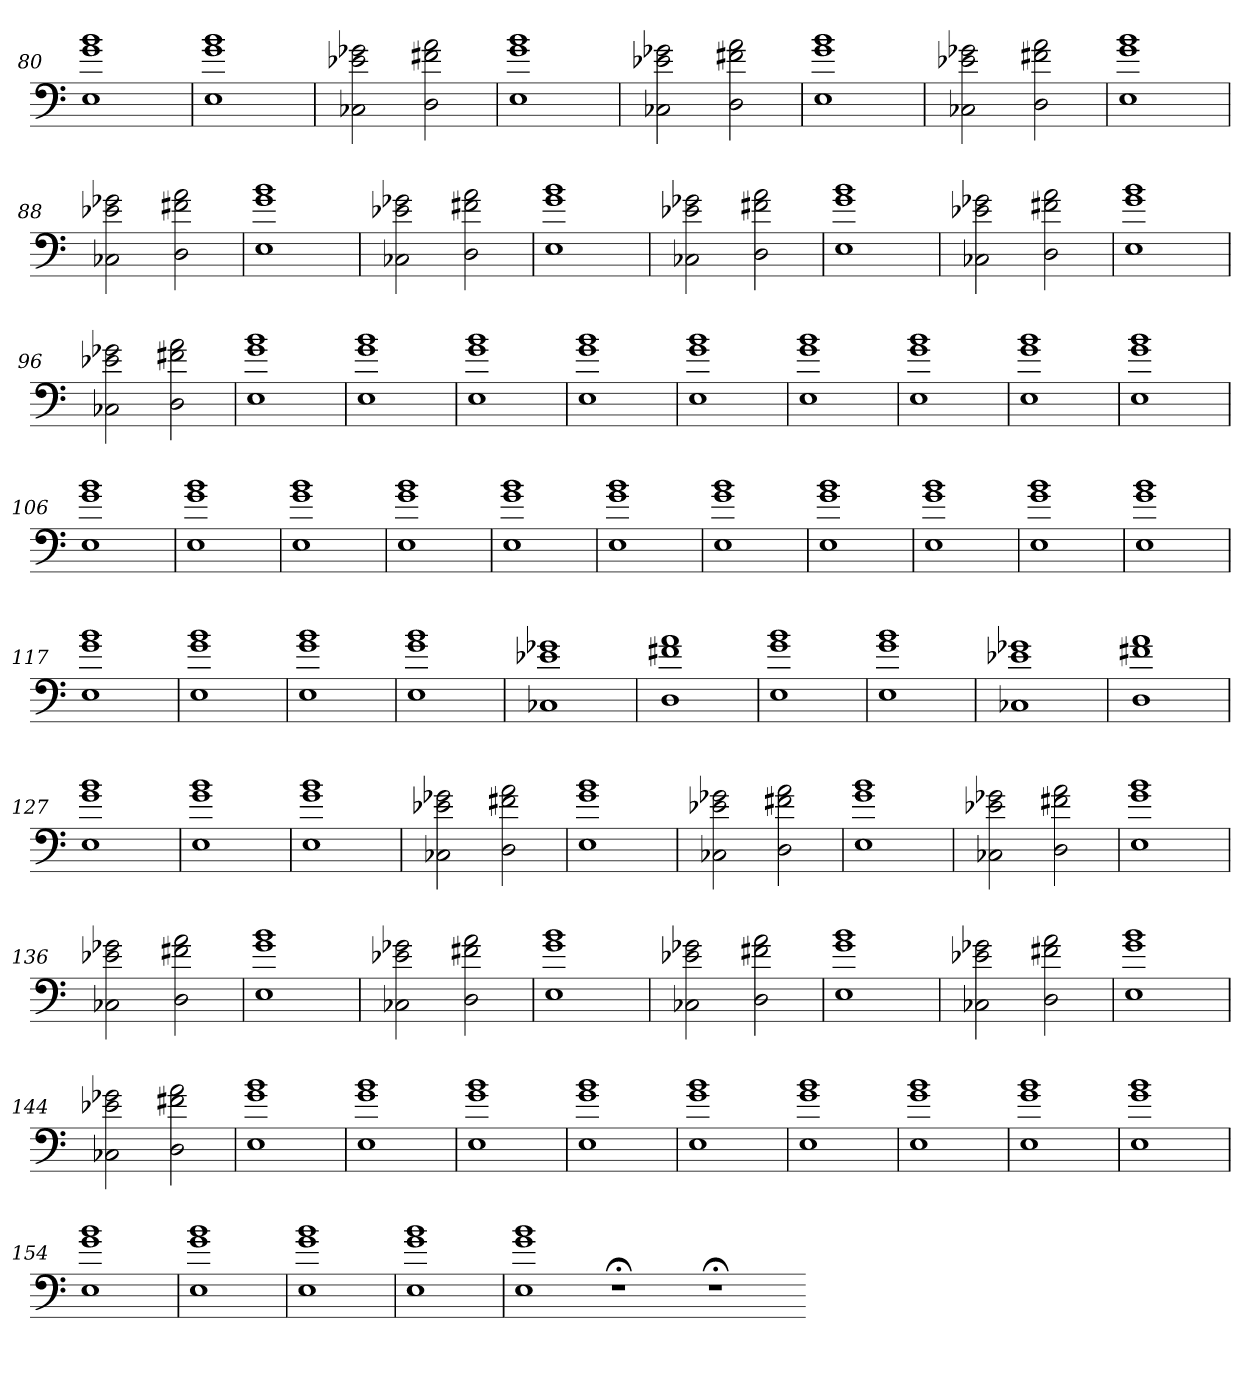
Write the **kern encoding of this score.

**kern
*part1
*staff1
=80
1E 1g 1b
=81
1E 1g 1b
=82
2C-X 2e-X 2g-X
2D 2f#X 2a
=83
1E 1g 1b
=84
2C-X 2e-X 2g-X
2D 2f#X 2a
=85
1E 1g 1b
=86
2C-X 2e-X 2g-X
2D 2f#X 2a
=87
1E 1g 1b
=88
2C-X 2e-X 2g-X
2D 2f#X 2a
=89
1E 1g 1b
=90
2C-X 2e-X 2g-X
2D 2f#X 2a
=91
1E 1g 1b
=92
2C-X 2e-X 2g-X
2D 2f#X 2a
=93
1E 1g 1b
=94
2C-X 2e-X 2g-X
2D 2f#X 2a
=95
1E 1g 1b
=96
2C-X 2e-X 2g-X
2D 2f#X 2a
=97
1E 1g 1b
=98
1E 1g 1b
=99
1E 1g 1b
=100
1E 1g 1b
=101
1E 1g 1b
=102
1E 1g 1b
=103
1E 1g 1b
=104
1E 1g 1b
=105
1E 1g 1b
=106
1E 1g 1b
=107
1E 1g 1b
=108
1E 1g 1b
=109
1E 1g 1b
=110
1E 1g 1b
=111
1E 1g 1b
=112
1E 1g 1b
=113
1E 1g 1b
=114
1E 1g 1b
=115
1E 1g 1b
=116
1E 1g 1b
=117
1E 1g 1b
=118
1E 1g 1b
=119
1E 1g 1b
=120
1E 1g 1b
=121
1C-X 1e-X 1g-X
=122
1D 1f#X 1a
=123
1E 1g 1b
=124
1E 1g 1b
=125
1C-X 1e-X 1g-X
=126
1D 1f#X 1a
=127
1E 1g 1b
=128
1E 1g 1b
=129
1E 1g 1b
=130
2C-X 2e-X 2g-X
2D 2f#X 2a
=131
1E 1g 1b
=132
2C-X 2e-X 2g-X
2D 2f#X 2a
=133
1E 1g 1b
=134
2C-X 2e-X 2g-X
2D 2f#X 2a
=135
1E 1g 1b
=136
2C-X 2e-X 2g-X
2D 2f#X 2a
=137
1E 1g 1b
=138
2C-X 2e-X 2g-X
2D 2f#X 2a
=139
1E 1g 1b
=140
2C-X 2e-X 2g-X
2D 2f#X 2a
=141
1E 1g 1b
=142
2C-X 2e-X 2g-X
2D 2f#X 2a
=143
1E 1g 1b
=144
2C-X 2e-X 2g-X
2D 2f#X 2a
=145
1E 1g 1b
=146
1E 1g 1b
=147
1E 1g 1b
=148
1E 1g 1b
=149
1E 1g 1b
=150
1E 1g 1b
=151
1E 1g 1b
=152
1E 1g 1b
=153
1E 1g 1b
=154
1E 1g 1b
=155
1E 1g 1b
=156
1E 1g 1b
=157
1E 1g 1b
=158
1E 1g 1b
1r;<
1r;<
=-
*-
